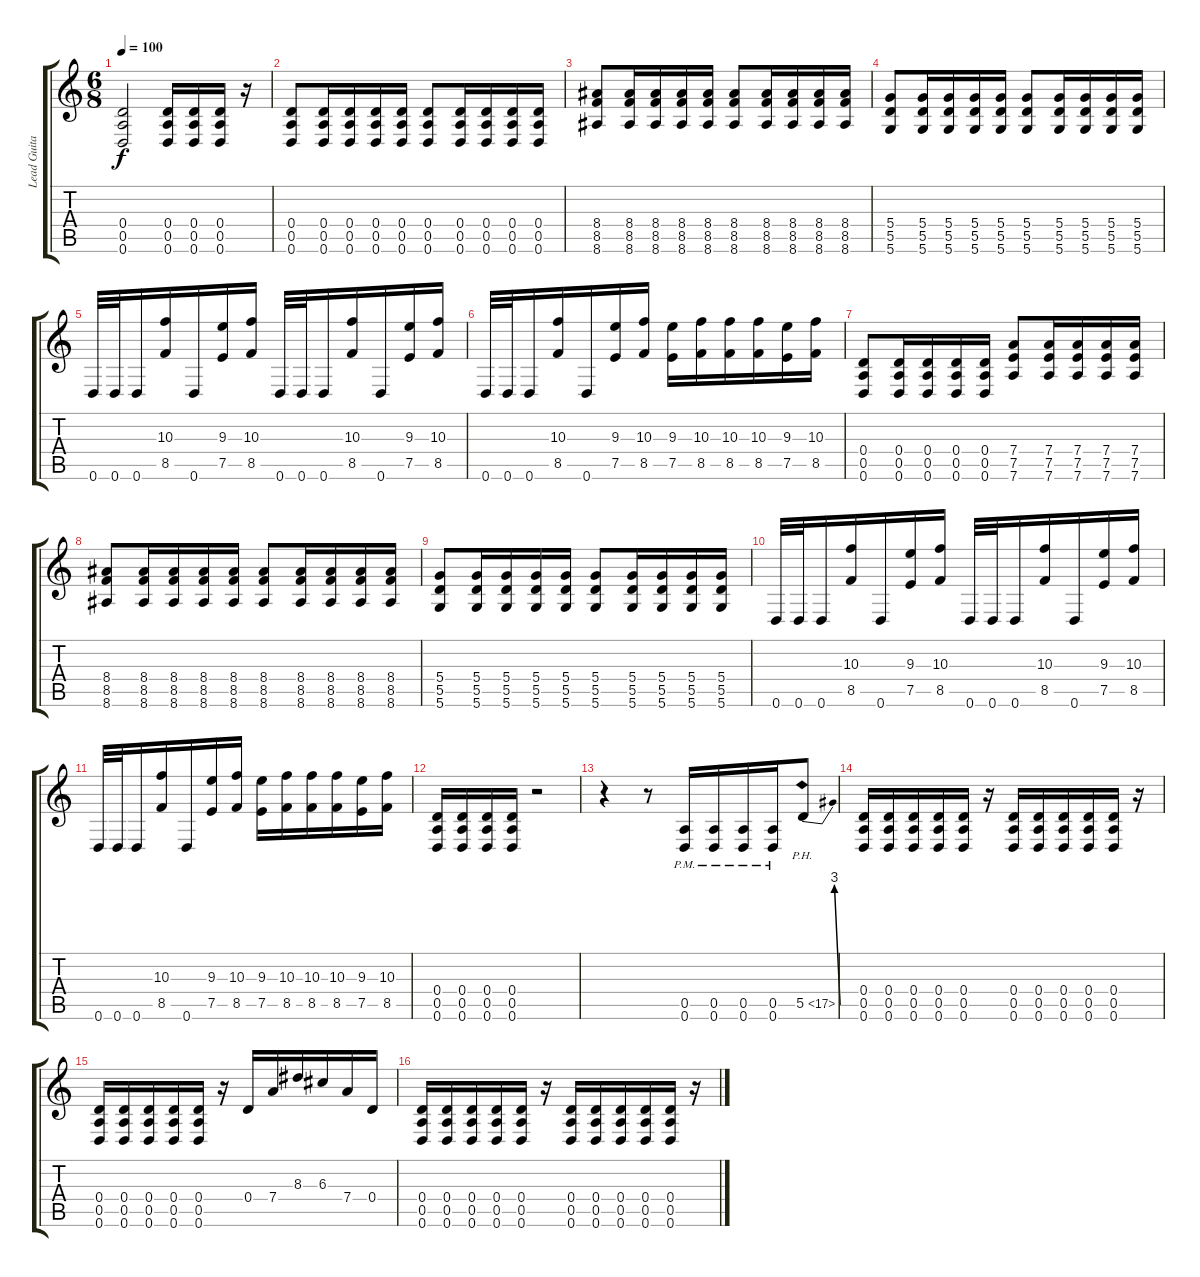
\track ("Lead Guitar" "Lead Guita") {instrument distortionguitar}
\staff {score tabs}
\tuning (E4 B3 G3 D3 A2 D2) {hide}
\ts (6 8)
\tempo 100
\clef g2
\ks c
(0.4{t} 0.5{t} 0.6{t}).2{dy f} (0.4 0.5 0.6).16 (0.4 0.5 0.6).16 (0.4 0.5 0.6).16 r.16 |
(0.4 0.5 0.6).8 (0.4 0.5 0.6).16 (0.4 0.5 0.6).16 (0.4 0.5 0.6).16 (0.4 0.5 0.6).16 (0.4 0.5 0.6).8 (0.4 0.5 0.6).16 (0.4 0.5 0.6).16 (0.4 0.5 0.6).16 (0.4 0.5 0.6).16 |
(8.4 8.5 8.6).8 (8.4 8.5 8.6).16 (8.4 8.5 8.6).16 (8.4 8.5 8.6).16 (8.4 8.5 8.6).16 (8.4 8.5 8.6).8 (8.4 8.5 8.6).16 (8.4 8.5 8.6).16 (8.4 8.5 8.6).16 (8.4 8.5 8.6).16 |
(5.4 5.5 5.6).8 (5.4 5.5 5.6).16 (5.4 5.5 5.6).16 (5.4 5.5 5.6).16 (5.4 5.5 5.6).16 (5.4 5.5 5.6).8 (5.4 5.5 5.6).16 (5.4 5.5 5.6).16 (5.4 5.5 5.6).16 (5.4 5.5 5.6).16 |
0.6.32 0.6.32 0.6.16 (10.3 8.5).16 0.6.16 (9.3 7.5).16 (10.3 8.5).16 0.6.32 0.6.32 0.6.16 (10.3 8.5).16 0.6.16 (9.3 7.5).16 (10.3 8.5).16 |
0.6.32 0.6.32 0.6.16 (10.3 8.5).16 0.6.16 (9.3 7.5).16 (10.3 8.5).16 (9.3 7.5).16 (10.3 8.5).16 (10.3 8.5).16 (10.3 8.5).16 (9.3 7.5).16 (10.3 8.5).16 |
(0.4 0.5 0.6).8 (0.4 0.5 0.6).16 (0.4 0.5 0.6).16 (0.4 0.5 0.6).16 (0.4 0.5 0.6).16 (7.4 7.5 7.6).8 (7.4 7.5 7.6).16 (7.4 7.5 7.6).16 (7.4 7.5 7.6).16 (7.4 7.5 7.6).16 |
(8.4 8.5 8.6).8 (8.4 8.5 8.6).16 (8.4 8.5 8.6).16 (8.4 8.5 8.6).16 (8.4 8.5 8.6).16 (8.4 8.5 8.6).8 (8.4 8.5 8.6).16 (8.4 8.5 8.6).16 (8.4 8.5 8.6).16 (8.4 8.5 8.6).16 |
(5.4 5.5 5.6).8 (5.4 5.5 5.6).16 (5.4 5.5 5.6).16 (5.4 5.5 5.6).16 (5.4 5.5 5.6).16 (5.4 5.5 5.6).8 (5.4 5.5 5.6).16 (5.4 5.5 5.6).16 (5.4 5.5 5.6).16 (5.4 5.5 5.6).16 |
0.6.32 0.6.32 0.6.16 (10.3 8.5).16 0.6.16 (9.3 7.5).16 (10.3 8.5).16 0.6.32 0.6.32 0.6.16 (10.3 8.5).16 0.6.16 (9.3 7.5).16 (10.3 8.5).16 |
0.6.32 0.6.32 0.6.16 (10.3 8.5).16 0.6.16 (9.3 7.5).16 (10.3 8.5).16 (9.3 7.5).16 (10.3 8.5).16 (10.3 8.5).16 (10.3 8.5).16 (9.3 7.5).16 (10.3 8.5).16 |
(0.4 0.5 0.6).16 (0.4 0.5 0.6).16 (0.4 0.5 0.6).16 (0.4 0.5 0.6).16 r.2 |
r.4 r.8 (0.5{pm} 0.6{pm}).16 (0.5{pm} 0.6{pm}).16 (0.5{pm} 0.6{pm}).16 (0.5{pm} 0.6{pm}).16 5.5{be (bend 0 0 60 12) ph 12}.8 |
(0.4 0.5 0.6).16 (0.4 0.5 0.6).16 (0.4 0.5 0.6).16 (0.4 0.5 0.6).16 (0.4 0.5 0.6).16 r.16 (0.4 0.5 0.6).16 (0.4 0.5 0.6).16 (0.4 0.5 0.6).16 (0.4 0.5 0.6).16 (0.4 0.5 0.6).16 r.16 |
(0.4 0.5 0.6).16 (0.4 0.5 0.6).16 (0.4 0.5 0.6).16 (0.4 0.5 0.6).16 (0.4 0.5 0.6).16 r.16 0.4.16 7.4.16 8.3.16 6.3.16 7.4.16 0.4.16 |
(0.4 0.5 0.6).16 (0.4 0.5 0.6).16 (0.4 0.5 0.6).16 (0.4 0.5 0.6).16 (0.4 0.5 0.6).16 r.16 (0.4 0.5 0.6).16 (0.4 0.5 0.6).16 (0.4 0.5 0.6).16 (0.4 0.5 0.6).16 (0.4 0.5 0.6).16 r.16
